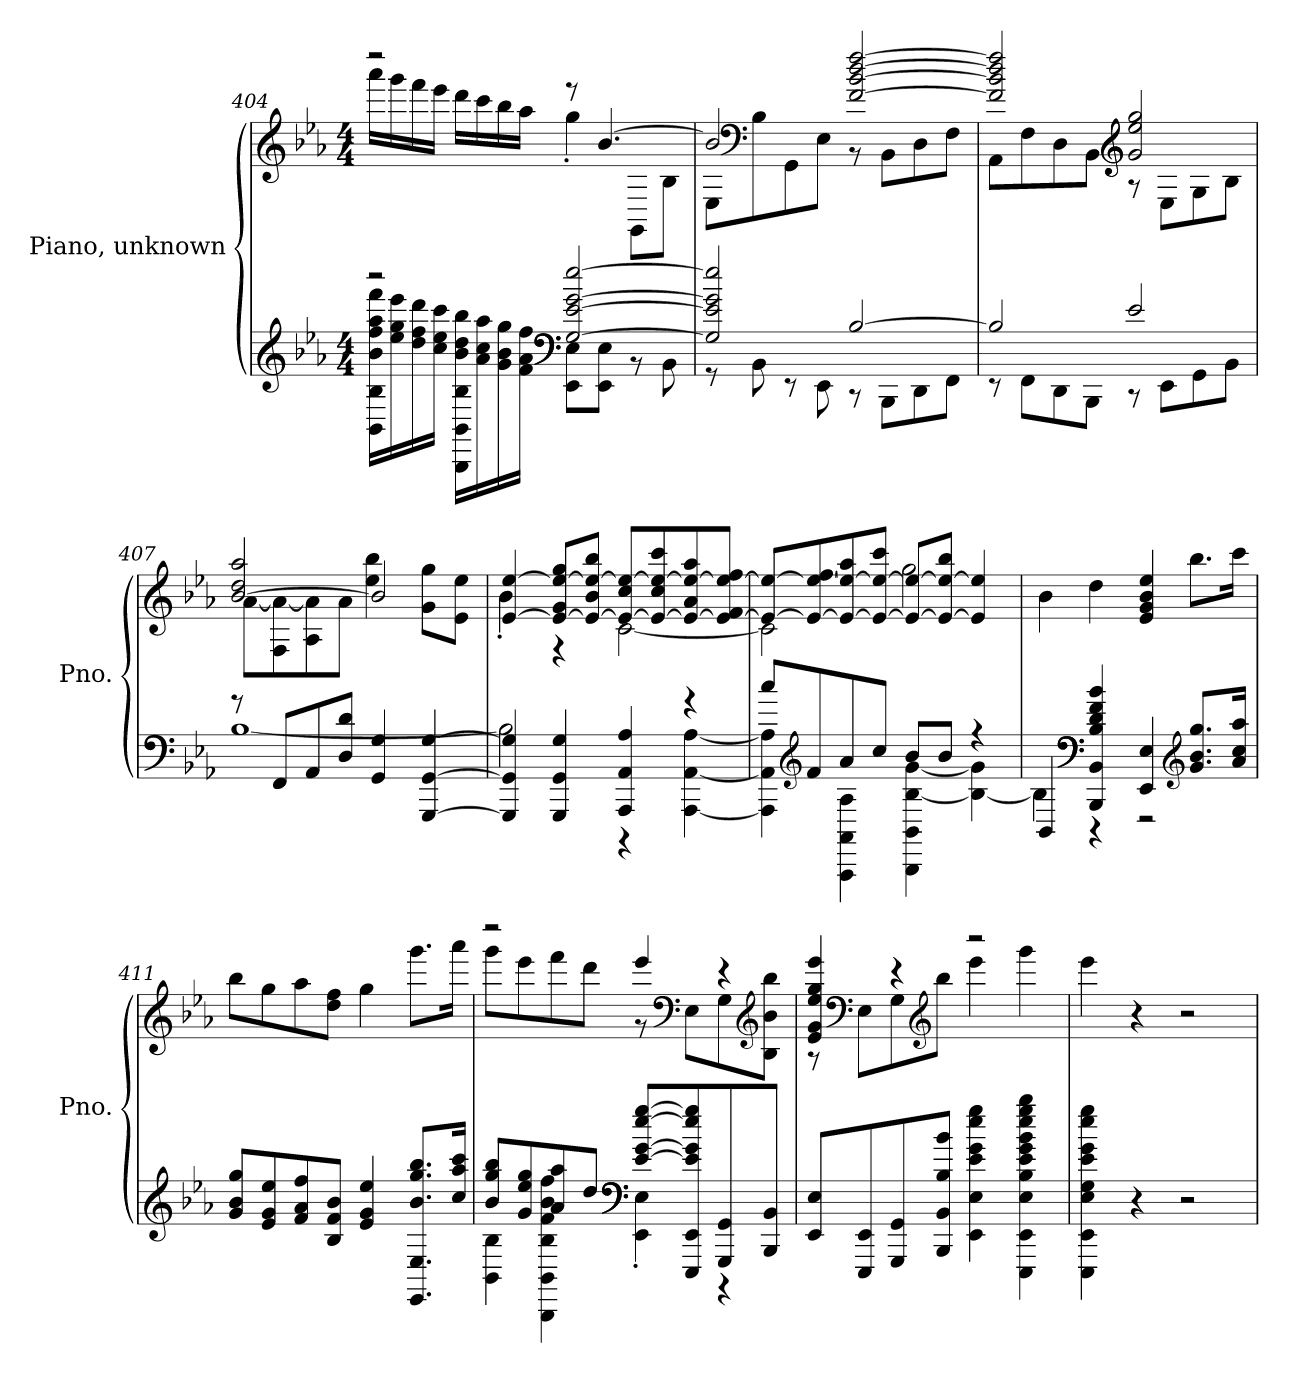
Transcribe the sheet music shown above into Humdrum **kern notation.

**kern	**kern
*part1	*part1
*staff2	*staff1
*I"Piano, unknown	*
*I'Pno.	*
!!LO:LB:g=z
*clefG2	*clefG2
*k[b-e-a-]	*k[b-e-a-]
*M4/4	*M4/4
=404	=404
*^	*^
2r	16BB-\ 16B-\ 16b-\ 16ff\ 16aa-\ 16fff\LL	2r	16aaa-\LL
.	16ee-\ 16gg\ 16eee-\	.	16ggg\
.	16dd\ 16ff\ 16ddd\	.	16fff\
.	16cc\ 16ee-\ 16ccc\JJ	.	16eee-\JJ
.	16BBB-\ 16BB-\ 16B-\ 16b-\ 16dd\ 16bb-\LL	.	16ddd\LL
.	16a-\ 16cc\ 16aa-\	.	16ccc\
.	16g\ 16b-\ 16gg\	.	16bb-\
.	16f\ 16a-\ 16ff\JJ	.	16aa-\JJ
*clefF4	*	*	*
[2G/ [2e-/ [2g/ [2ee-/	8EE-\ 8E-\L	8r	4gg'\
.	8EE-\ 8E-\J	[4.b-/	.
.	8r	.	8GG\L
.	8BB-\	.	8B-\J
=405	=405	=405	=405
2G/] 2e-/] 2g/] 2ee-/]	8r	2b-/]	8E-\L
*	*	*clefF4	*
.	8BB-\	.	8B-\
.	8r	.	8GG\
.	8EE-\	.	8E-\J
[2B-/	8r	[2f/ [2b-/ [2dd/ [2ff/	8r
.	8BBB-\L	.	8BB-\L
.	8DD\	.	8D\
.	8FF\J	.	8F\J
=406	=406	=406	=406
2B-/]	8r	2f/] 2b-/] 2dd/] 2ff/]	8AA-\L
.	8FF\L	.	8F\
.	8DD\	.	8D\
.	8BBB-\J	.	8BB-\J
*	*	*clefG2	*
2e-/	8r	2g/ 2ee-/ 2gg/	8r
.	8EE-\L	.	8E-\L
.	8GG\	.	8G\
.	8BB-\J	.	8B-\J
!!LO:LB:g=z	!!
=407	=407	=407	=407
8r	[1B-	[2b-/ 2dd/ 2aa-/	[8a-\L
8FF/L	.	.	8F\ 8a-\_
8AA-/	.	.	8A-\ 8a-\]
8D/ 8d/J	.	.	8a-\J
4GG/ 4G/	.	2b-/]	4ee-\ 4bb-\
[4GGG/ [4GG/ [4G/	.	.	8g\ 8gg\L
.	.	.	8e-\ 8ee-\J
=408	=408	=408	=408
4GGG/] 4GG/] 4G/]	2B-\]	[4e-/ [4ee-/	4b-'\
4GGG/ 4GG/ 4G/	.	8e-/_ 8g/ 8ee-/_ 8gg/L	4r
.	.	8e-/_ 8b-/ 8ee-/_ 8bb-/J	.
4AAA-/ 4AA-/ 4A-/	4r	8e-/_ 8cc/ 8ee-/_L	[2c\
.	.	8e-/_ 8cc/ 8ee-/_ 8ccc/	.
4r	[4AAA-\ [4AA-\ [4A-\	8e-/_ 8a-/ 8ee-/_ 8aa-/	.
.	.	8e-/_ 8f/ 8ee-/_ 8ff/J	.
=409	=409	=409	=409
8cc/L	4AAA-\] 4AA-\] 4A-\]	8e-/_ 8ee-/_L	2c\]
*clefG2	*	*	*
8f/	.	8e-/_ 8ee-/_ 8ff/	.
8a-/	4AAA-\ 4AA-\ 4A-\	8e-/_ 8ee-/_ 8aa-/	.
8cc/J	.	8e-/_ 8ee-/_ 8ccc/J	.
8b-/L	4BBB-\ 4BB-\ [4B-\ [4g\	8e-/_ 8ee-/_L	2gg\
8b-/J	.	8e-/_ 8ee-/_ 8bb-/J	.
4r	4B-\_ 4g\]	4e-/] 4ee-/]	.
*	*	*v	*v
!!LO:LB:g=z
=410	=410	=410
4BB-/	4B-\]	4b-\
*clefF4	*	*
4BBB-/ 4BB-/ 4B-/ 4d/ 4f/ 4b-/	4r	4dd\
4EE-/ 4E-/	2r	4e-/ 4g/ 4b-/ 4ee-/
*clefG2	*	*
8.g/ 8.b-/ 8.gg/L	.	8.bb-\L
16a-/ 16cc/ 16aa-/Jk	.	16ccc\Jk
*v	*v	*
=411	=411
8g/ 8b-/ 8gg/L	8bb-\L
8e-/ 8g/ 8ee-/	8gg\
8f/ 8a-/ 8ff/	8aa-\
8B-/ 8f/ 8b-/J	8dd\ 8ff\J
4e-/ 4g/ 4ee-/	4gg\
8.EE-/ 8.E-/ 8.b-/ 8.gg/ 8.bb-/L	8.ggg\L
16cc/ 16aa-/ 16ccc/Jk	16aaa-\Jk
=412	=412
*^	*^
8b-/ 8gg/ 8bb-/L	4BB-\ 4B-\	2r	8ggg\L
8g/ 8ee-/ 8gg/	.	.	8eee-\
8a-/ 8aa-/	4BBB-\ 4BB-\ 4B-\ 4f\ 4b-\ 4ff\	.	8fff\
8dd/J	.	.	8ddd\J
*clefF4	*	*	*
[8e-/ [8g/ [8ee-/ [8gg/L	4EE-\' 4E-\'	4eee-/	8r
*	*	*clefF4	*
8EEE-/ 8EE-/ 8e-/] 8g/] 8ee-/] 8gg/]	.	.	8E-\L
8GGG/ 8GG/	4r	4r	8G\
*	*	*clefG2	*
8BBB-/ 8BB-/J	.	.	8B-\ 8b-\ 8bb-\J
*v	*v	*	*
!!LO:LB:g=z	!!
=413	=413	=413
8EE-/ 8E-/L	4e-/ 4g/ 4ee-/ 4gg/ 4eee-/	8r
*	*clefF4	*
8EEE-/ 8EE-/	.	8E-\L
8GGG/ 8GG/	4r	8G\
*	*clefG2	*
8BBB-/ 8BB-/ 8B-/ 8b-/J	.	8bb-\J
4EE-\ 4E-\ 4e-\ 4g\ 4ee-\ 4gg\	2r	4eee-\
4EEE-\ 4EE-\ 4E-\ 4B-\ 4e-\ 4g\ 4b-\ 4ee-\ 4gg\ 4bb-\	.	4ggg\
*	*v	*v
=414	=414
4EEE-\ 4EE-\ 4E-\ 4G\ 4e-\ 4g\ 4ee-\ 4gg\	4eee-\
4r	4r
2r	2r
=	=
*-	*-
